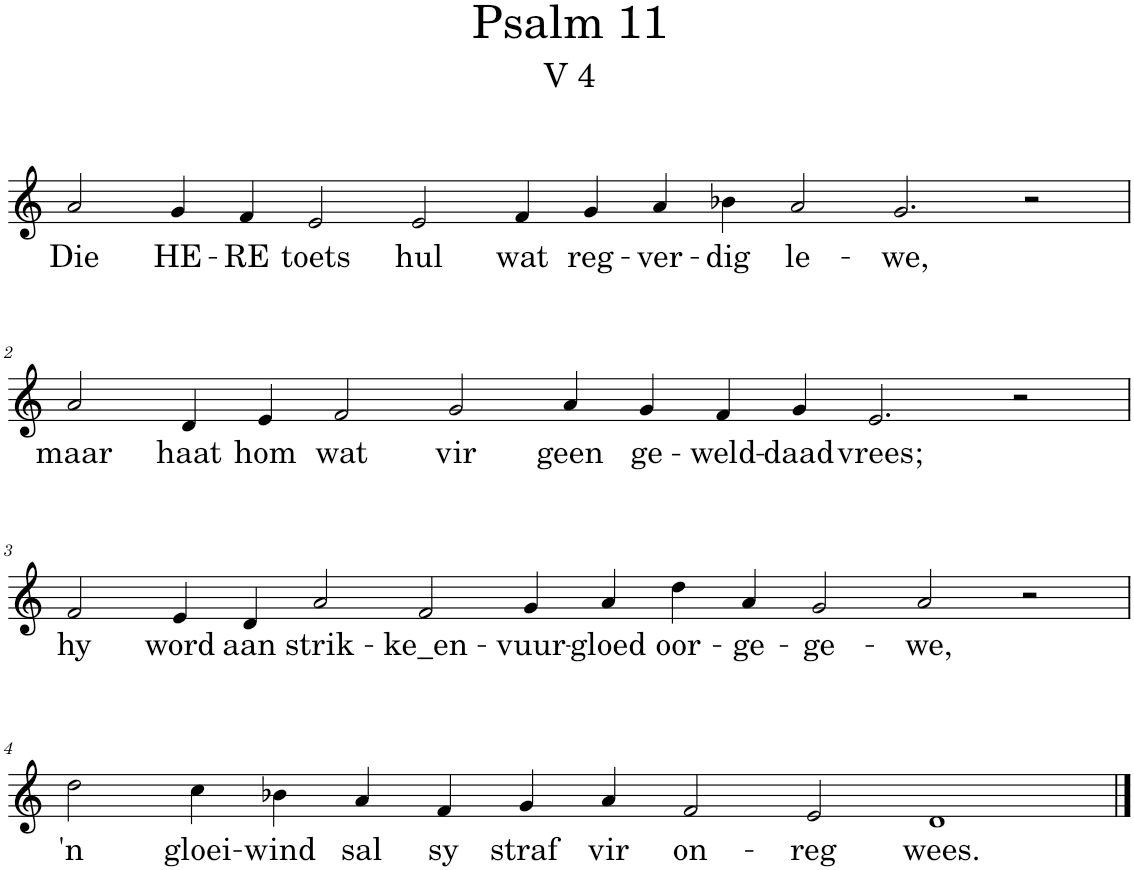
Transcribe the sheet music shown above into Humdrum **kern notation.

**kern	**text
*part1	*part1
*staff1	*staff1
*I"Pipe Organ	*
*I'Org.	*
*clefG2	*
*k[]	*
*M20/4	*
=1	=1
!	!LO:LY:b
2a/	Die
!	!LO:LY:b
4g/	HE-
!	!LO:LY:b
4f/	-RE
!	!LO:LY:b
2e/	toets
!	!LO:LY:b
2e/	hul
!	!LO:LY:b
4f/	wat
!	!LO:LY:b
4g/	reg-
!	!LO:LY:b
4a/	-ver-
!	!LO:LY:b
4b-X\	-dig
!	!LO:LY:b
2a/	le-
!	!LO:LY:b
2.g/	-we,
2r	.
!!LO:LB:g=z
=2	=2
*M18/4	*
!	!LO:LY:b
2a/	maar
!	!LO:LY:b
4d/	haat
!	!LO:LY:b
4e/	hom
!	!LO:LY:b
2f/	wat
!	!LO:LY:b
2g/	vir
!	!LO:LY:b
4a/	geen
!	!LO:LY:b
4g/	ge-
!	!LO:LY:b
4f/	-weld-
!	!LO:LY:b
4g/	-daad
!	!LO:LY:b
2.e/	vrees;
2r	.
!!LO:LB:g=z
=3	=3
*M18/4	*
!	!LO:LY:b
2f/	hy
!	!LO:LY:b
4e/	word
!	!LO:LY:b
4d/	aan
!	!LO:LY:b
2a/	strik-
!	!LO:LY:b
2f/	-ke_en-
!	!LO:LY:b
4g/	-vuur-
!	!LO:LY:b
4a/	-gloed
!	!LO:LY:b
4dd\	oor-
!	!LO:LY:b
4a/	-ge-
!	!LO:LY:b
2g/	-ge-
!	!LO:LY:b
2a/	-we,
2r	.
!!LO:LB:g=z
=4	=4
*M18/4	*
!	!LO:LY:b
2dd\	'n
!	!LO:LY:b
4cc\	gloei-
!	!LO:LY:b
4b-X\	-wind
!	!LO:LY:b
4a/	sal
!	!LO:LY:b
4f/	sy
!	!LO:LY:b
4g/	straf
!	!LO:LY:b
4a/	vir
!	!LO:LY:b
2f/	on-
!	!LO:LY:b
2e/	-reg
!	!LO:LY:b
1d	wees.
==	==
*-	*-
